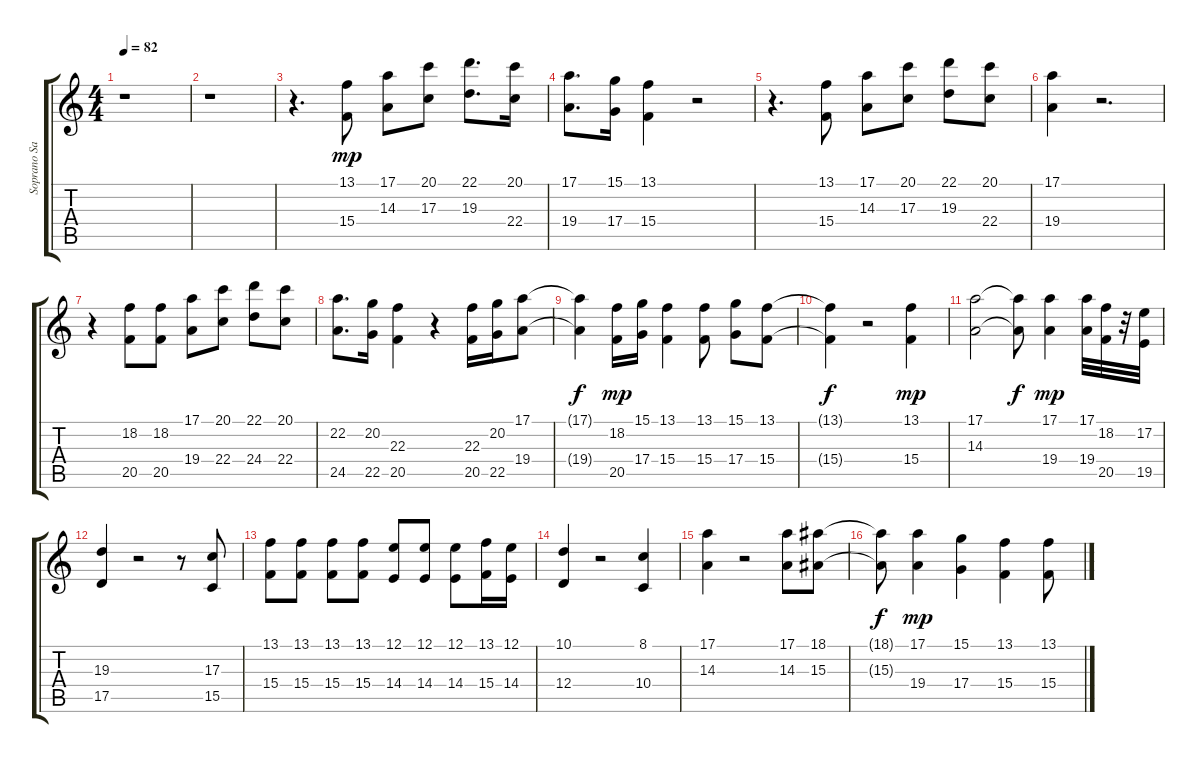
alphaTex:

\track ("Soprano Saxophone" "Soprano Sa") {instrument voiceoohs}
\staff {score tabs}
\tuning (E4 B3 G3 D3 A2 E2) {hide}
\ts (4 4)
\tempo 82
\clef g2
\ks c
r.1{dy f} |
r.1 |
r.4{d} (13.1 15.4).8{dy mp} (17.1 14.3).8 (20.1 17.3).8 (22.1 19.3).8{d} (20.1 22.4).16 |
(17.1 19.4).8{d} (15.1 17.4).16 (13.1 15.4).4 r.2 |
r.4{d} (13.1 15.4).8 (17.1 14.3).8 (20.1 17.3).8 (22.1 19.3).8 (20.1 22.4).8 |
(17.1 19.4).4 r.2{d} |
r.4 (18.2 20.5).8 (18.2 20.5).8 (17.1 19.4).8 (20.1 22.4).8 (22.1 24.4).8 (20.1 22.4).8 |
(22.2 24.5).8{d} (20.2 22.5).16 (22.3 20.5).4 r.4 (22.3 20.5).16 (20.2 22.5).16 (17.1 19.4).8 |
(17.1{t} 19.4{t}).4{dy f} (18.2 20.5).16{dy mp} (15.1 17.4).16 (13.1 15.4).4 (13.1 15.4).8 (15.1 17.4).8 (13.1 15.4).8 |
(13.1{t} 15.4{t}).4{dy f} r.2 (13.1 15.4).4{dy mp} |
(17.1 14.3).2 (17.1{t} 14.3{t}).8{dy f} (17.1 19.4).4{dy mp} (17.1 19.4).32 (18.2 20.5).32 r.32 (17.2 19.5).32 |
(19.3 17.5).4 r.2 r.8 (17.3 15.5).8 |
(13.1 15.4).8 (13.1 15.4).8 (13.1 15.4).8 (13.1 15.4).8 (12.1 14.4).8 (12.1 14.4).8 (12.1 14.4).8 (13.1 15.4).16 (12.1 14.4).16 |
(10.1 12.4).4 r.2 (8.1 10.4).4 |
(17.1 14.3).4 r.2 (17.1 14.3).8 (18.1 15.3).8 |
(18.1{t} 15.3{t}).8{dy f} (17.1 19.4).4{dy mp} (15.1 17.4).4 (13.1 15.4).4 (13.1 15.4).8
